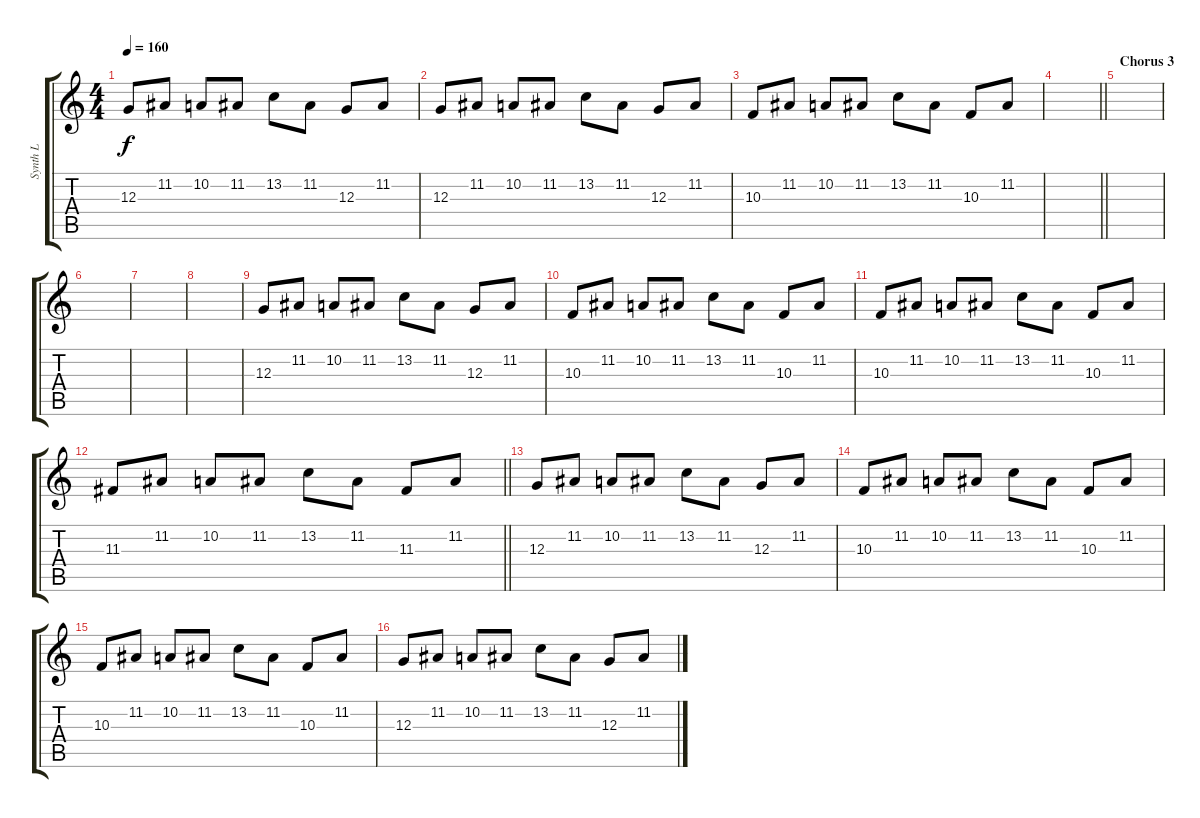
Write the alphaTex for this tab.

\track ("Synth L" "Synth L") {instrument orchestralharp}
\staff {score tabs}
\tuning (E4 B3 G3 D3 A2 E2) {hide}
\ts (4 4)
\tempo 160
\clef g2
\ks c
12.3.8{dy f} 11.2.8 10.2.8 11.2.8 13.2.8 11.2.8 12.3.8 11.2.8 |
12.3.8 11.2.8 10.2.8 11.2.8 13.2.8 11.2.8 12.3.8 11.2.8 |
10.3.8 11.2.8 10.2.8 11.2.8 13.2.8 11.2.8 10.3.8 11.2.8 |
\barLineRight lightlight
|
\section ("" "Chorus 3")
|
|
|
|
12.3.8{instrument pad1newage} 11.2.8 10.2.8 11.2.8 13.2.8 11.2.8 12.3.8 11.2.8 |
10.3.8 11.2.8 10.2.8 11.2.8 13.2.8 11.2.8 10.3.8 11.2.8 |
10.3.8 11.2.8 10.2.8 11.2.8 13.2.8 11.2.8 10.3.8 11.2.8 |
\barLineRight lightlight
11.3.8 11.2.8 10.2.8 11.2.8 13.2.8 11.2.8 11.3.8 11.2.8 |
12.3.8 11.2.8 10.2.8 11.2.8 13.2.8 11.2.8 12.3.8 11.2.8 |
10.3.8 11.2.8 10.2.8 11.2.8 13.2.8 11.2.8 10.3.8 11.2.8 |
10.3.8 11.2.8 10.2.8 11.2.8 13.2.8 11.2.8 10.3.8 11.2.8 |
12.3.8 11.2.8 10.2.8 11.2.8 13.2.8 11.2.8 12.3.8 11.2.8
